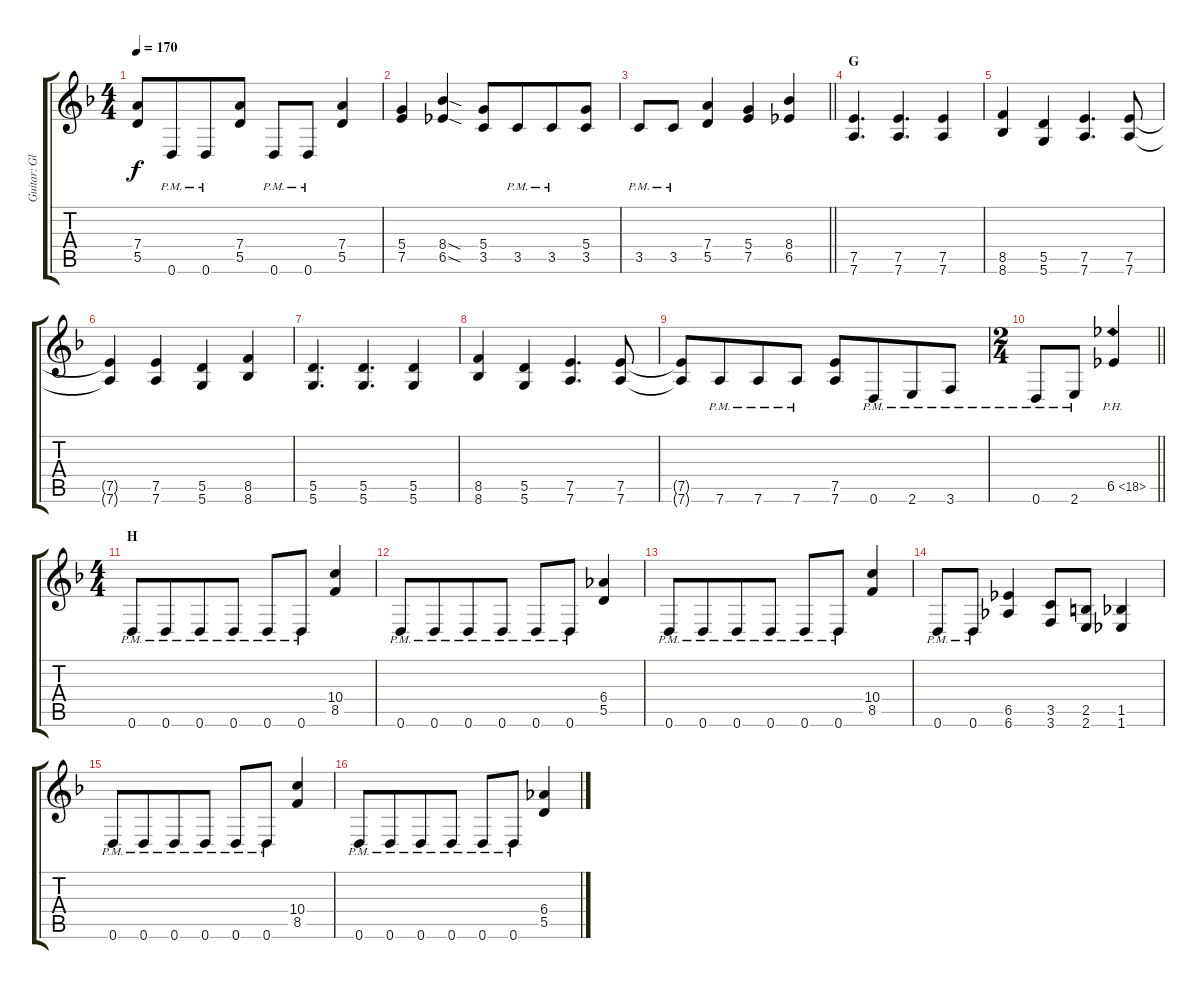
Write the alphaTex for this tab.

\track ("Guitar: Glenn" "Guitar: Gl") {instrument distortionguitar}
\staff {score tabs}
\tuning (E4 B3 G3 D3 A2 D2) {hide}
\ts (4 4)
\tempo 170
\clef g2
\ks f
(7.4 5.5).8{dy f} 0.6{pm}.8{beam merge} 0.6{pm}.8 (7.4 5.5).8 0.6{pm}.8 0.6{pm}.8 (7.4 5.5).4 |
(5.4 7.5).4 (8.4{sod} 6.5{sod}).4 (5.4 3.5).8 3.5{pm}.8{beam merge} 3.5{pm}.8 (5.4 3.5).8 |
\barLineRight lightlight
3.5{pm}.8 3.5{pm}.8 (7.4 5.5).4 (5.4 7.5).4 (8.4 6.5).4 |
\section ("" "G")
(7.5 7.6).4{d} (7.5 7.6).4{d} (7.5 7.6).4 |
(8.5 8.6).4 (5.5 5.6).4 (7.5 7.6).4{d} (7.5 7.6).8 |
(7.5{t} 7.6{t}).4 (7.5 7.6).4 (5.5 5.6).4 (8.5 8.6).4 |
(5.5 5.6).4{d} (5.5 5.6).4{d} (5.5 5.6).4 |
(8.5 8.6).4 (5.5 5.6).4 (7.5 7.6).4{d} (7.5 7.6).8 |
(7.5{t} 7.6{t}).8 7.6{pm}.8{beam merge} 7.6{pm}.8 7.6{pm}.8 (7.5 7.6).8 0.6{pm}.8{beam merge} 2.6{pm}.8 3.6{pm}.8 |
\ts (2 4)
\barLineRight lightlight
0.6{pm}.8 2.6{pm}.8 6.5{ph 12}.4 |
\ts (4 4)
\section ("" "H")
0.6{pm}.8 0.6{pm}.8{beam merge} 0.6{pm}.8 0.6{pm}.8 0.6{pm}.8 0.6{pm}.8{beam merge} (10.4 8.5).4 |
0.6{pm}.8 0.6{pm}.8{beam merge} 0.6{pm}.8 0.6{pm}.8 0.6{pm}.8 0.6{pm}.8{beam merge} (6.4 5.5).4 |
0.6{pm}.8 0.6{pm}.8{beam merge} 0.6{pm}.8 0.6{pm}.8 0.6{pm}.8 0.6{pm}.8{beam merge} (10.4 8.5).4 |
0.6{pm}.8 0.6{pm}.8{beam merge} (6.5 6.6).4{beam merge} (3.5 3.6).8 (2.5 2.6).8 (1.5 1.6).4 |
0.6{pm}.8 0.6{pm}.8{beam merge} 0.6{pm}.8 0.6{pm}.8 0.6{pm}.8 0.6{pm}.8{beam merge} (10.4 8.5).4 |
0.6{pm}.8 0.6{pm}.8{beam merge} 0.6{pm}.8 0.6{pm}.8 0.6{pm}.8 0.6{pm}.8{beam merge} (6.4 5.5).4
